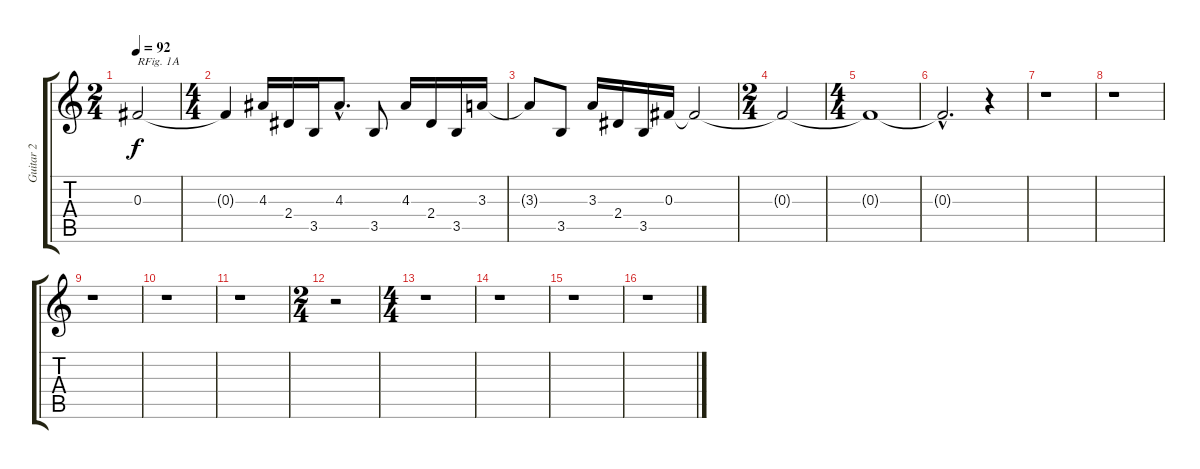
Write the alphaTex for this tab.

\track ("Guitar 2" "Guitar 2") {instrument electricguitarclean}
\staff {score tabs}
\tuning (Eb4 Bb3 Gb3 Db3 Ab2 Eb2) {hide}
\ts (2 4)
\tempo 92
\clef g2
\ks c
0.3{t}.2{txt "RFig. 1A" dy f} |
\ts (4 4)
0.3{t}.4 4.3.16 2.4.16 3.5.16 4.3{hac}.8{d} 3.5.8 4.3.16 2.4.16 3.5.16 3.3.16 |
3.3{t}.8 3.5.8 3.3.16 2.4.16 3.5.16 0.3.16 0.3{t}.2 |
\ts (2 4)
0.3{t}.2 |
\ts (4 4)
0.3{t}.1 |
0.3{hac t}.2{d} r.4 |
r.1 |
r.1 |
r.1 |
r.1 |
r.1 |
\ts (2 4)
r.2 |
\ts (4 4)
r.1 |
r.1 |
r.1 |
r.1
